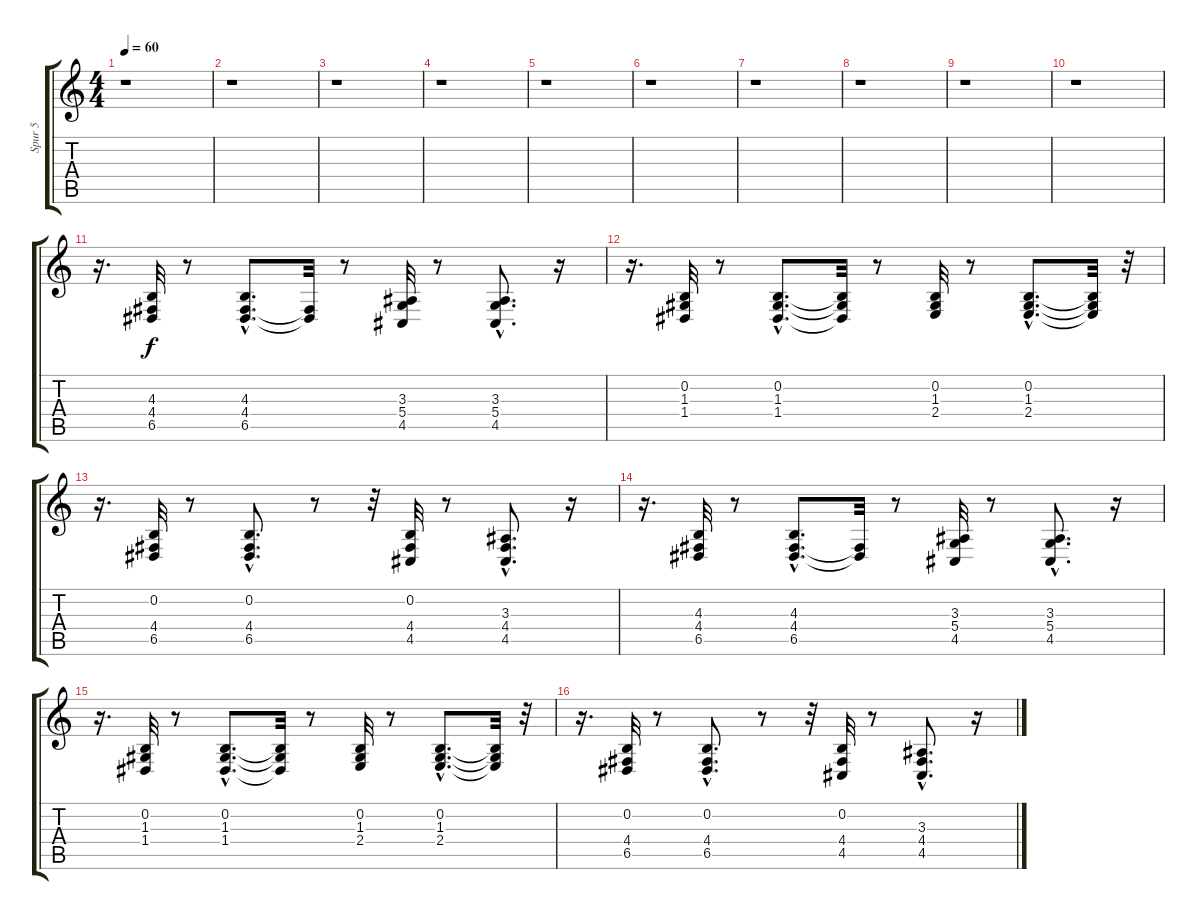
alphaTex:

\track ("Spur 5" "Spur 5") {instrument electricpiano1}
\staff {score tabs}
\tuning (E4 B3 G3 D3 A2 E2) {hide}
\ts (4 4)
\tempo 60
\clef g2
\ks c
r.1{dy f instrument electricpiano1} |
r.1 |
r.1 |
r.1 |
r.1 |
r.1 |
r.1 |
r.1 |
r.1 |
r.1 |
r.16{d} (4.3 4.4 6.5).32 r.8 (4.3{hac} 4.4{hac} 6.5{hac}).8{d} (4.4{t} 6.5{t}).32 r.8 (3.3 5.4 4.5).32 r.8 (3.3{hac} 5.4{hac} 4.5{hac}).8{d} r.16 |
r.16{d} (0.2 1.3 1.4).32 r.8 (0.2{hac} 1.3{hac} 1.4{hac}).8{d} (0.2{t} 1.3{t} 1.4{t}).32 r.8 (0.2 1.3 2.4).32 r.8 (0.2{hac} 1.3{hac} 2.4{hac}).8{d} (0.2{t} 1.3{t} 2.4{t}).32 r.32 |
r.16{d} (0.2 4.4 6.5).32 r.8 (0.2{hac} 4.4{hac} 6.5{hac}).8{d} r.8 r.32 (0.2 4.4 4.5).32 r.8 (3.3 4.4{hac} 4.5).8{d} r.16 |
r.16{d} (4.3 4.4 6.5).32 r.8 (4.3{hac} 4.4{hac} 6.5{hac}).8{d} (4.4{t} 6.5{t}).32 r.8 (3.3 5.4 4.5).32 r.8 (3.3{hac} 5.4{hac} 4.5{hac}).8{d} r.16 |
r.16{d} (0.2 1.3 1.4).32 r.8 (0.2{hac} 1.3{hac} 1.4{hac}).8{d} (0.2{t} 1.3{t} 1.4{t}).32 r.8 (0.2 1.3 2.4).32 r.8 (0.2{hac} 1.3{hac} 2.4{hac}).8{d} (0.2{t} 1.3{t} 2.4{t}).32 r.32 |
r.16{d} (0.2 4.4 6.5).32 r.8 (0.2{hac} 4.4{hac} 6.5{hac}).8{d} r.8 r.32 (0.2 4.4 4.5).32 r.8 (3.3{hac} 4.4{hac} 4.5{hac}).8{d} r.16
